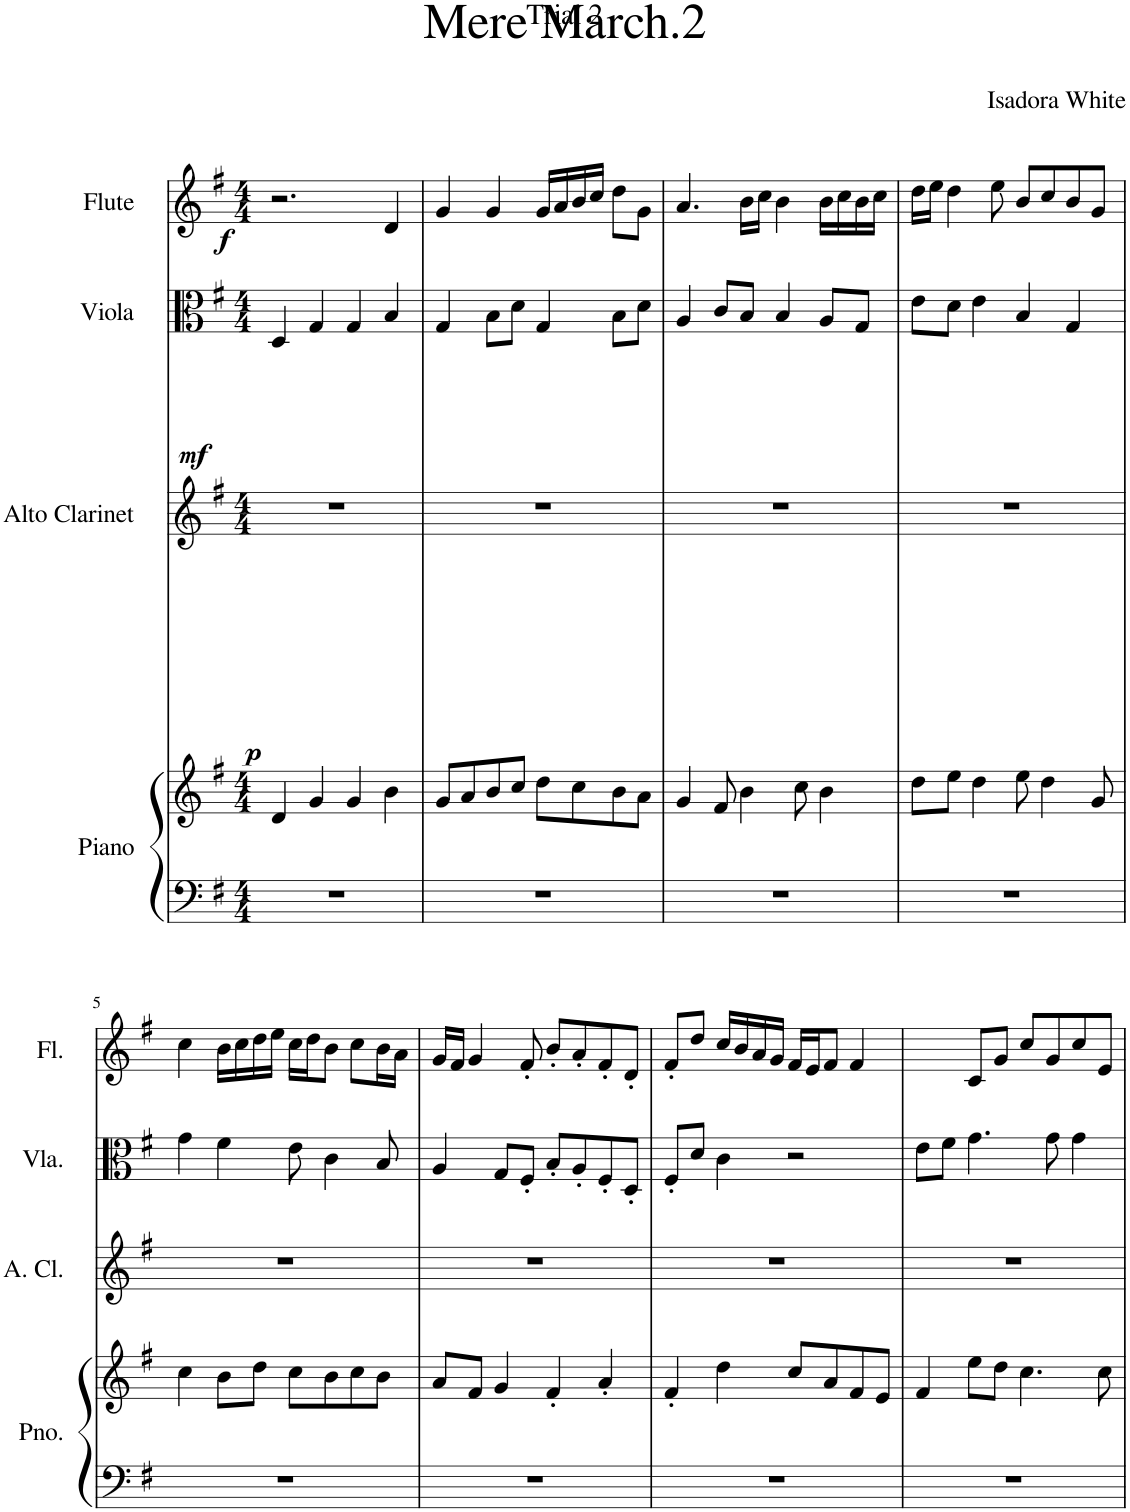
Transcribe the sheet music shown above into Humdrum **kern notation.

**kern	**kern	**kern	**dynam	**kern	**dynam	**kern	**dynam
*part4	*part4	*part3	*part3	*part2	*part2	*part1	*part1
*staff5	*staff4	*staff3	*staff3	*staff2	*staff2	*staff1	*staff1
*I"Piano	*	*I"Alto Clarinet	*	*I"Viola	*	*I"Flute	*
*I'Pno.	*	*I'A. Cl.	*	*I'Vla.	*	*I'Fl.	*
*clefF4	*clefG2	*clefG2	*	*clefC3	*	*clefG2	*
*	*	*Trd5c9	*	*	*	*	*
*k[f#]	*k[f#]	*k[f#]	*	*k[f#]	*	*k[f#]	*
*M4/4	*M4/4	*M4/4	*	*M4/4	*	*M4/4	*
=1	=1	=1	=1	=1	=1	=1	=1
!	!	!	!LO:DY:b	!	!LO:DY:b	!	!LO:DY:b
1r	4d/	1r	p	4D/	mf	2.r	f
.	4g/	.	.	4G/	.	.	.
.	4g/	.	.	4G/	.	.	.
.	4b\	.	.	4B/	.	4d/	.
=2	=2	=2	=2	=2	=2	=2	=2
1r	8g/L	1r	.	4G/	.	4g/	.
.	8a/	.	.	.	.	.	.
.	8b/	.	.	8B\L	.	4g/	.
.	8cc/J	.	.	8d\J	.	.	.
.	8dd\L	.	.	4G/	.	16g/LL	.
.	.	.	.	.	.	16a/	.
.	8cc\	.	.	.	.	16b/	.
.	.	.	.	.	.	16cc/JJ	.
.	8b\	.	.	8B\L	.	8dd\L	.
.	8a\J	.	.	8d\J	.	8g\J	.
=3	=3	=3	=3	=3	=3	=3	=3
1r	4g/	1r	.	4A/	.	4.a/	.
.	8f#/	.	.	8c/L	.	.	.
.	4b\	.	.	8B/J	.	16b\LL	.
.	.	.	.	.	.	16cc\JJ	.
.	.	.	.	4B/	.	4b\	.
.	8cc\	.	.	.	.	.	.
.	4b\	.	.	8A/L	.	16b\LL	.
.	.	.	.	.	.	16cc\	.
.	.	.	.	8G/J	.	16b\	.
.	.	.	.	.	.	16cc\JJ	.
=4	=4	=4	=4	=4	=4	=4	=4
1r	8dd\L	1r	.	8e\L	.	16dd\LL	.
.	.	.	.	.	.	16ee\JJ	.
.	8ee\J	.	.	8d\J	.	4dd\	.
.	4dd\	.	.	4e\	.	.	.
.	.	.	.	.	.	8ee\	.
.	8ee\	.	.	4B/	.	8b/L	.
.	4dd\	.	.	.	.	8cc/	.
.	.	.	.	4G/	.	8b/	.
.	8g/	.	.	.	.	8g/J	.
!!LO:LB:g=z
=5	=5	=5	=5	=5	=5	=5	=5
1r	4cc\	1r	.	4g\	.	4cc\	.
.	8b\L	.	.	4f#\	.	16b\LL	.
.	.	.	.	.	.	16cc\	.
.	8dd\J	.	.	.	.	16dd\	.
.	.	.	.	.	.	16ee\JJ	.
.	8cc\L	.	.	8e\	.	16cc\LL	.
.	.	.	.	.	.	16dd\J	.
.	8b\	.	.	4c\	.	8b\J	.
.	8cc\	.	.	.	.	8cc\L	.
.	8b\J	.	.	8B/	.	16b\L	.
.	.	.	.	.	.	16a\JJ	.
=6	=6	=6	=6	=6	=6	=6	=6
1r	8a/L	1r	.	4A/	.	16g/LL	.
.	.	.	.	.	.	16f#/JJ	.
.	8f#/J	.	.	.	.	4g/	.
.	4g/	.	.	8G/L	.	.	.
.	.	.	.	8F#'/J	.	8f#'/	.
.	4f#'/	.	.	8B'/L	.	8b'/L	.
.	.	.	.	8A'/	.	8a'/	.
.	4a'/	.	.	8F#'/	.	8f#'/	.
.	.	.	.	8D'/J	.	8d'/J	.
=7	=7	=7	=7	=7	=7	=7	=7
1r	4f#'/	1r	.	8F#'/L	.	8f#'/L	.
.	.	.	.	8d/J	.	8dd/J	.
.	4dd\	.	.	4c\	.	16cc/LL	.
.	.	.	.	.	.	16b/	.
.	.	.	.	.	.	16a/	.
.	.	.	.	.	.	16g/JJ	.
.	8cc/L	.	.	2r	.	16f#/LL	.
.	.	.	.	.	.	16e/J	.
.	8a/	.	.	.	.	8f#/J	.
.	8f#/	.	.	.	.	4f#/	.
.	8e/J	.	.	.	.	.	.
=8	=8	=8	=8	=8	=8	=8	=8
1r	4f#/	1r	.	8e\L	.	4ryy	.
.	.	.	.	8f#\J	.	.	.
.	8ee\L	.	.	4.g\	.	8c/L	.
.	8dd\J	.	.	.	.	8g/J	.
.	4.cc\	.	.	.	.	8cc/L	.
.	.	.	.	8g\	.	8g/	.
.	.	.	.	4g\	.	8cc/	.
.	8cc\	.	.	.	.	8e/J	.
=	=	=	=	=	=	=	=
*-	*-	*-	*-	*-	*-	*-	*-
